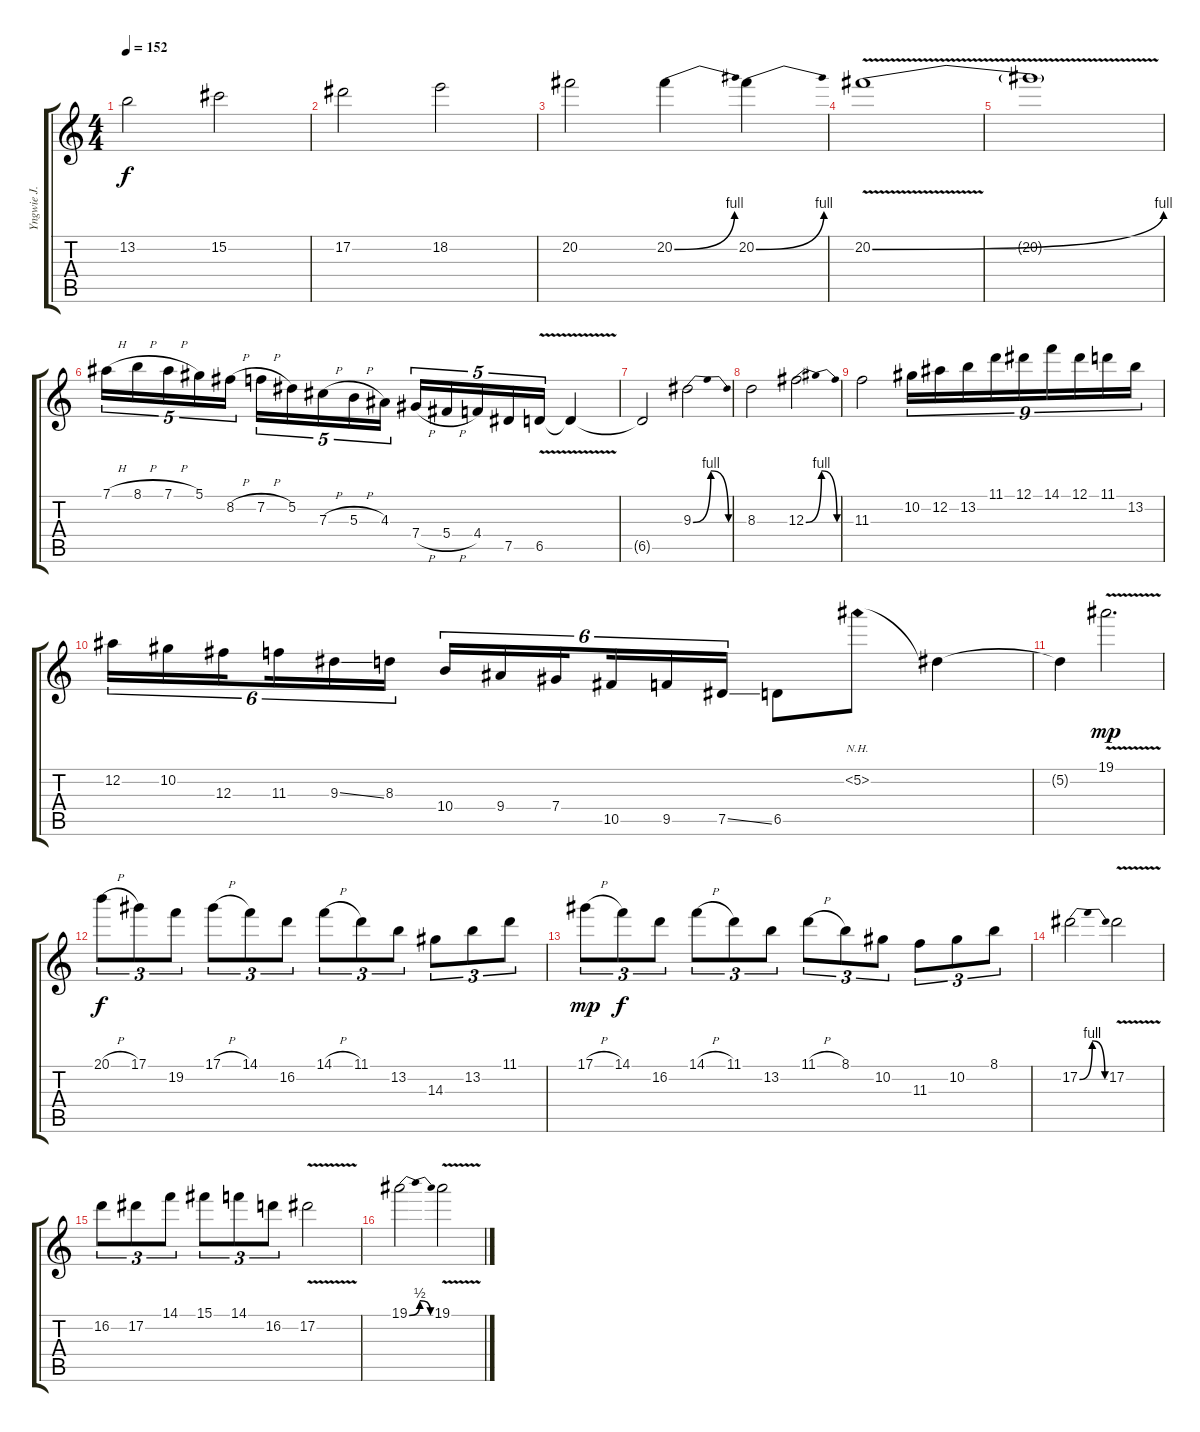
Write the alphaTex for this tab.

\track ("Yngwie J. Malmsteen (Guitar 1)" "Yngwie J. ") {instrument overdrivenguitar}
\staff {score tabs}
\tuning (Eb4 Bb3 Gb3 Db3 Ab2 Eb2) {hide}
\ts (4 4)
\tempo 152
\clef g2
\ks c
13.2.2{dy f} 15.2.2 |
17.2.2 18.2.2 |
20.2.2 20.2{be (bend 0 0 60 4)}.4 20.2{be (bend 0 0 60 4)}.4 |
20.2{be (bend 0 0 60 4) v}.1 |
20.2{t}.1 |
7.1{h}.16{tu (5 4)} 8.1{h}.16{tu (5 4)} 7.1{h}.16{tu (5 4)} 5.1.16{tu (5 4)} 8.2{h}.16{tu (5 4)} 7.2{h}.16{tu (5 4)} 5.2.16{tu (5 4)} 7.3{h}.16{tu (5 4)} 5.3{h}.16{tu (5 4)} 4.3.16{tu (5 4)} 7.4{h}.16{tu (5 4)} 5.4{h}.16{tu (5 4)} 4.4.16{tu (5 4)} 7.5.16{tu (5 4)} 6.5{v}.16{tu (5 4)} 6.5{t}.4 |
6.5{t}.2 9.3{be (bendrelease 0 0 15 4 30 4 60 0)}.2 |
8.3.2 12.3{be (bendrelease 0 0 15 4 30 4 60 0)}.2 |
11.3.2 10.2.16{tu (9 8)} 12.2.16{tu (9 8)} 13.2.16{tu (9 8)} 11.1.16{tu (9 8)} 12.1.16{tu (9 8)} 14.1.16{tu (9 8)} 12.1.16{tu (9 8)} 11.1.16{tu (9 8)} 13.2.16{tu (9 8)} |
12.2.16{tu (6 4)} 10.2.16{tu (6 4)} 12.3.16{tu (6 4) beam splitsecondary} 11.3.16{tu (6 4)} 9.3{ss}.16{tu (6 4)} 8.3.16{tu (6 4)} 10.4.16{tu (6 4)} 9.4.16{tu (6 4)} 7.4.16{tu (6 4) beam splitsecondary} 10.5.16{tu (6 4)} 9.5.16{tu (6 4)} 7.5{ss}.16{tu (6 4)} 6.5.8 5.2{nh}.8 5.2{t}.4 |
5.2{t}.4 19.1{v}.2{d dy mp} |
20.1{h}.8{tu (3 2) dy f} 17.1.8{tu (3 2)} 19.2.8{tu (3 2)} 17.1{h}.8{tu (3 2)} 14.1.8{tu (3 2)} 16.2.8{tu (3 2)} 14.1{h}.8{tu (3 2)} 11.1.8{tu (3 2)} 13.2.8{tu (3 2)} 14.3.8{tu (3 2)} 13.2.8{tu (3 2)} 11.1.8{tu (3 2)} |
17.1{h}.8{tu (3 2) dy mp} 14.1.8{tu (3 2) dy f} 16.2.8{tu (3 2)} 14.1{h}.8{tu (3 2)} 11.1.8{tu (3 2)} 13.2.8{tu (3 2)} 11.1{h}.8{tu (3 2)} 8.1.8{tu (3 2)} 10.2.8{tu (3 2)} 11.3.8{tu (3 2)} 10.2.8{tu (3 2)} 8.1.8{tu (3 2)} |
17.2{be (bendrelease 0 0 15 4 30 4 60 0)}.2 17.2{v}.2 |
16.2.8{tu (3 2)} 17.2.8{tu (3 2)} 14.1.8{tu (3 2)} 15.1.8{tu (3 2)} 14.1.8{tu (3 2)} 16.2.8{tu (3 2)} 17.2{v}.2 |
19.1{be (bendrelease 0 0 15 2 30 2 60 0)}.2 19.1{v}.2
